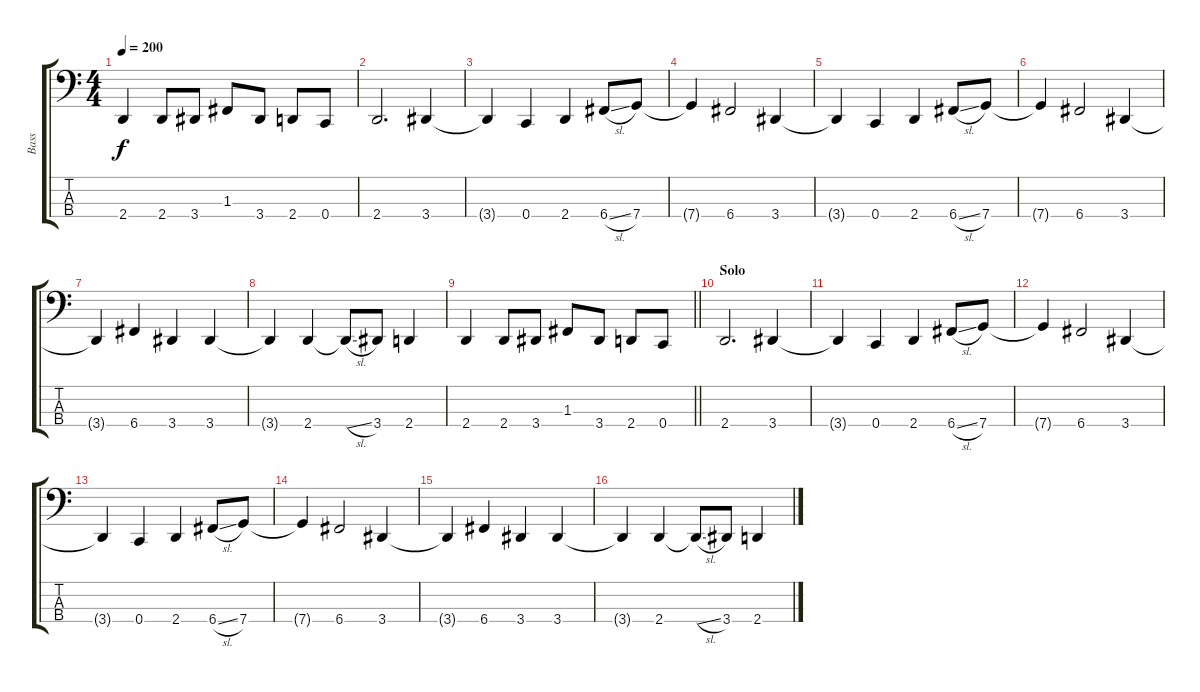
\track ("Bass" "Bass") {instrument electricbassfinger}
\staff {score tabs}
\tuning (Eb2 Bb1 F1 C1) {hide}
\ts (4 4)
\tempo 200
\clef f4
\ks c
2.4.4{dy f} 2.4.8 3.4.8 1.3.8 3.4.8 2.4.8 0.4.8 |
2.4.2{d} 3.4.4 |
3.4{t}.4 0.4.4 2.4.4 6.4{sl}.8 7.4.8 |
7.4{t}.4 6.4.2 3.4.4 |
3.4{t}.4 0.4.4 2.4.4 6.4{sl}.8 7.4.8 |
7.4{t}.4 6.4.2 3.4.4 |
3.4{t}.4 6.4.4 3.4.4 3.4.4 |
3.4{t}.4 2.4.4 2.4{sl t}.8 3.4.8 2.4.4 |
\barLineRight lightlight
2.4.4 2.4.8 3.4.8 1.3.8 3.4.8 2.4.8 0.4.8 |
\section ("" "Solo")
2.4.2{d} 3.4.4 |
3.4{t}.4 0.4.4 2.4.4 6.4{sl}.8 7.4.8 |
7.4{t}.4 6.4.2 3.4.4 |
3.4{t}.4 0.4.4 2.4.4 6.4{sl}.8 7.4.8 |
7.4{t}.4 6.4.2 3.4.4 |
3.4{t}.4 6.4.4 3.4.4 3.4.4 |
3.4{t}.4 2.4.4 2.4{sl t}.8 3.4.8 2.4.4
